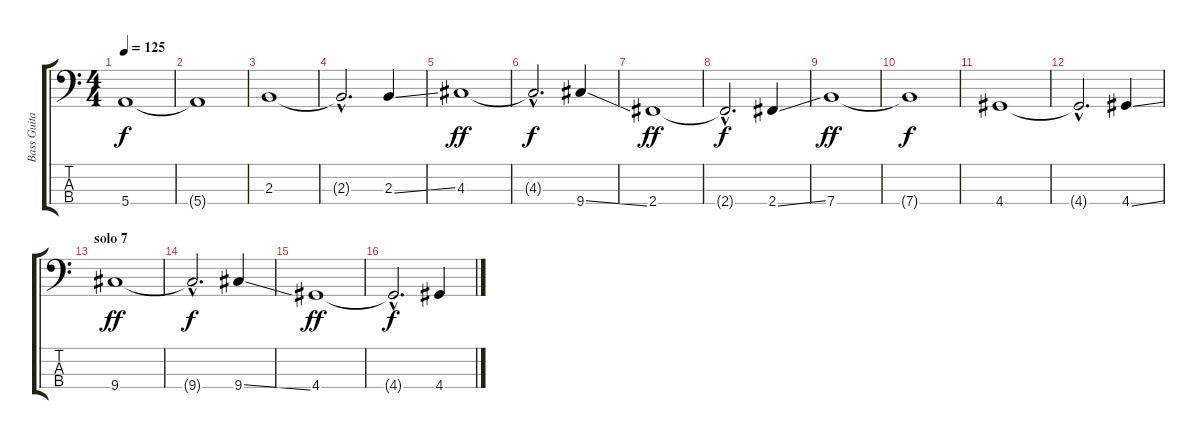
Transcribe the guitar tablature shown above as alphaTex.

\track ("Bass Guitar" "Bass Guita") {instrument electricbassfinger}
\staff {score tabs}
\tuning (G2 D2 A1 E1) {hide}
\ts (4 4)
\tempo 125
\clef f4
\ks c
5.4.1{dy f} |
5.4{t}.1 |
2.3.1 |
2.3{hac t}.2{d} 2.3{ss}.4 |
4.3.1{dy ff} |
4.3{hac t}.2{d dy f} 9.4{ss}.4 |
2.4.1{dy ff} |
2.4{hac t}.2{d dy f} 2.4{ss}.4 |
7.4.1{dy ff} |
7.4{t}.1{dy f} |
4.4.1 |
4.4{hac t}.2{d} 4.4{ss}.4 |
\section ("" "solo 7")
9.4.1{dy ff} |
9.4{hac t}.2{d dy f} 9.4{ss}.4 |
4.4.1{dy ff} |
4.4{hac t}.2{d dy f} 4.4.4
